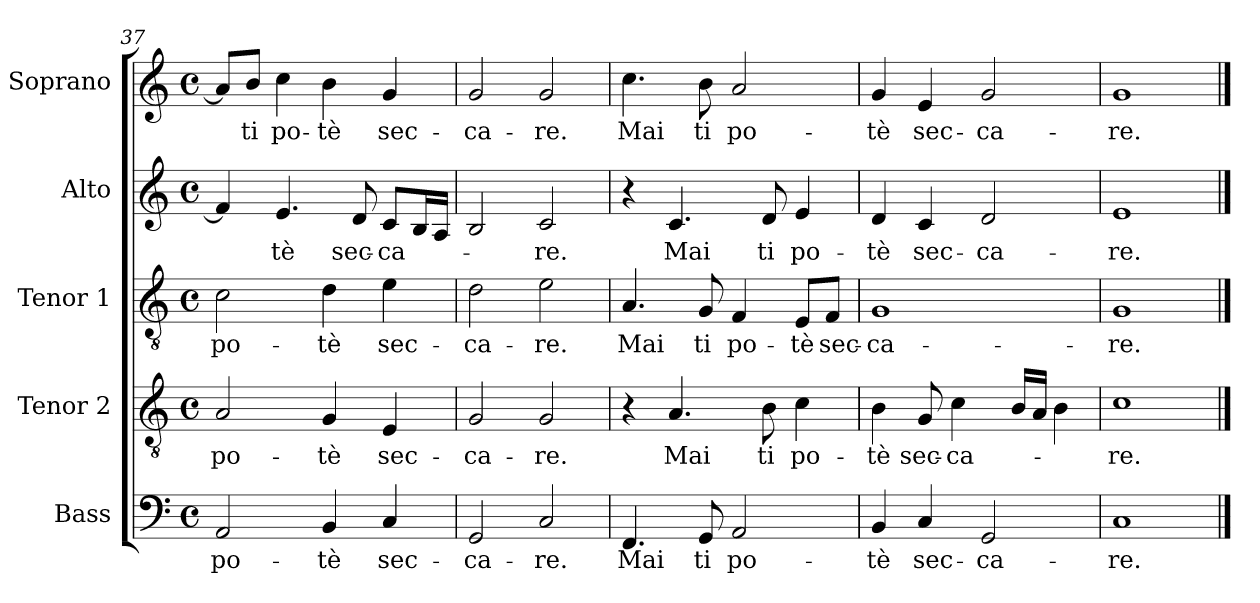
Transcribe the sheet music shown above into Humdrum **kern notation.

**kern	**text	**kern	**text	**kern	**text	**kern	**text	**kern	**text
*part5	*part5	*part4	*part4	*part3	*part3	*part2	*part2	*part1	*part1
*staff5	*staff5	*staff4	*staff4	*staff3	*staff3	*staff2	*staff2	*staff1	*staff1
*I"Bass	*	*I"Tenor 2	*	*I"Tenor 1	*	*I"Alto	*	*I"Soprano	*
*I'B	*	*I'T 2	*	*I'T 1	*	*I'A	*	*I'S	*
!!LO:LB:g=z
*clefF4	*	*clefGv2	*	*clefGv2	*	*clefG2	*	*clefG2	*
*k[]	*	*k[]	*	*k[]	*	*k[]	*	*k[]	*
*C:	*	*C:	*	*C:	*	*C:	*	*C:	*
*M4/4	*	*M4/4	*	*M4/4	*	*M4/4	*	*M4/4	*
*met(c)	*	*met(c)	*	*met(c)	*	*met(c)	*	*met(c)	*
=37	=37	=37	=37	=37	=37	=37	=37	=37	=37
2AA/	po-	2A/	po-	2c\	po-	4f/]	.	8a/L]	.
.	.	.	.	.	.	.	.	8b/J	ti
.	.	.	.	.	.	4.e/	-tè	4cc\	po-
4BB/	-tè	4G/	-tè	4d\	-tè	.	.	4b\	-tè
.	.	.	.	.	.	8d/	sec-	.	.
4C/	sec-	4E/	sec-	4e\	sec-	8c/L	-ca-	4g/	sec-
.	.	.	.	.	.	16B/L	.	.	.
.	.	.	.	.	.	16A/JJ	.	.	.
=38	=38	=38	=38	=38	=38	=38	=38	=38	=38
2GG/	-ca-	2G/	-ca-	2d\	-ca-	2B/	.	2g/	-ca-
2C/	-re.	2G/	-re.	2e\	-re.	2c/	-re.	2g/	-re.
=39	=39	=39	=39	=39	=39	=39	=39	=39	=39
4.FF/	Mai	4r	.	4.A/	Mai	4r	.	4.cc\	Mai
.	.	4.A/	Mai	.	.	4.c/	Mai	.	.
8GG/	ti	.	.	8G/	ti	.	.	8b\	ti
2AA/	po-	.	.	4F/	po-	.	.	2a/	po-
.	.	8B\	ti	.	.	8d/	ti	.	.
.	.	4c\	po-	8E/L	-tè	4e/	po-	.	.
.	.	.	.	8F/J	sec-	.	.	.	.
=40	=40	=40	=40	=40	=40	=40	=40	=40	=40
4BB/	-tè	4B\	-tè	1G	-ca-	4d/	-tè	4g/	-tè
4C/	sec-	8G/	sec-	.	.	4c/	sec-	4e/	sec-
.	.	4c\	-ca-	.	.	.	.	.	.
2GG/	-ca-	.	.	.	.	2d/	-ca-	2g/	-ca-
.	.	16B/LL	.	.	.	.	.	.	.
.	.	16A/JJ	.	.	.	.	.	.	.
.	.	4B\	.	.	.	.	.	.	.
=41	=41	=41	=41	=41	=41	=41	=41	=41	=41
1C	-re.	1c	-re.	1G	-re.	1e	-re.	1g	-re.
==	==	==	==	==	==	==	==	==	==
*-	*-	*-	*-	*-	*-	*-	*-	*-	*-
